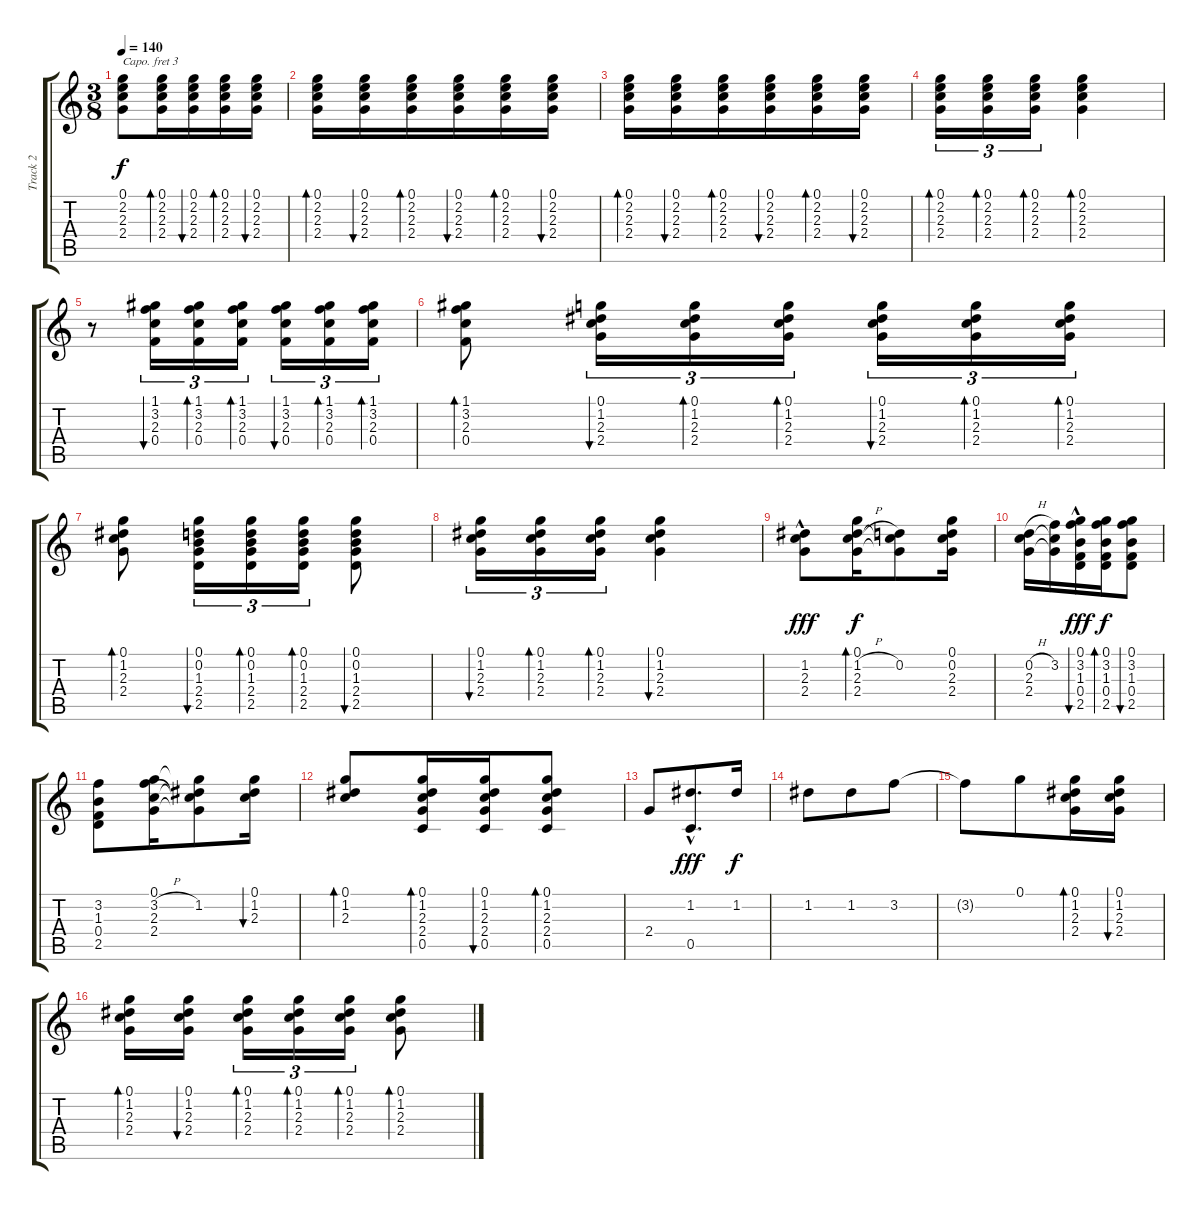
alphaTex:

\track ("Track 2" "Track 2") {instrument acousticguitarnylon}
\staff {score tabs}
\capo 3
\tuning (E4 B3 G3 D3 A2 E2) {hide}
\ts (3 8)
\tempo 140
\clef g2
\ks c
(0.1 2.2 2.3 2.4).8{dy f} (0.1 2.2 2.3 2.4).16{bd 30} (0.1 2.2 2.3 2.4).16{bu 30} (0.1 2.2 2.3 2.4).16{bd 30} (0.1 2.2 2.3 2.4).16{bu 30} |
(0.1 2.2 2.3 2.4).16{bd 30} (0.1 2.2 2.3 2.4).16{bu 30} (0.1 2.2 2.3 2.4).16{bd 30} (0.1 2.2 2.3 2.4).16{bu 30} (0.1 2.2 2.3 2.4).16{bd 30} (0.1 2.2 2.3 2.4).16{bu 30} |
(0.1 2.2 2.3 2.4).16{bd 30} (0.1 2.2 2.3 2.4).16{bu 30} (0.1 2.2 2.3 2.4).16{bd 30} (0.1 2.2 2.3 2.4).16{bu 30} (0.1 2.2 2.3 2.4).16{bd 30} (0.1 2.2 2.3 2.4).16{bu 30} |
(0.1 2.2 2.3 2.4).16{tu (3 2) bd 30} (0.1 2.2 2.3 2.4).16{tu (3 2) bd 30} (0.1 2.2 2.3 2.4).16{tu (3 2) bd 30} (0.1 2.2 2.3 2.4).4{bd 30} |
r.8 (1.1 3.2 2.3 0.4).16{tu (3 2) bu 30} (1.1 3.2 2.3 0.4).16{tu (3 2) bd 30} (1.1 3.2 2.3 0.4).16{tu (3 2) bd 30} (1.1 3.2 2.3 0.4).16{tu (3 2) bu 30} (1.1 3.2 2.3 0.4).16{tu (3 2) bd 30} (1.1 3.2 2.3 0.4).16{tu (3 2) bd 30} |
(1.1 3.2 2.3 0.4).8{bd 30} (0.1 1.2 2.3 2.4).16{tu (3 2) bu 30} (0.1 1.2 2.3 2.4).16{tu (3 2) bd 30} (0.1 1.2 2.3 2.4).16{tu (3 2) bd 30} (0.1 1.2 2.3 2.4).16{tu (3 2) bu 30} (0.1 1.2 2.3 2.4).16{tu (3 2) bd 30} (0.1 1.2 2.3 2.4).16{tu (3 2) bd 30} |
(0.1 1.2 2.3 2.4).8{bd 30} (0.1 0.2 1.3 2.4 2.5).16{tu (3 2) bu 30} (0.1 0.2 1.3 2.4 2.5).16{tu (3 2) bd 30} (0.1 0.2 1.3 2.4 2.5).16{tu (3 2) bd 30} (0.1 0.2 1.3 2.4 2.5).8{bu 30} |
(0.1 1.2 2.3 2.4).16{tu (3 2) bu 30} (0.1 1.2 2.3 2.4).16{tu (3 2) bd 30} (0.1 1.2 2.3 2.4).16{tu (3 2) bd 30} (0.1 1.2 2.3 2.4).4{bu 30} |
(1.2 2.3 2.4{hac}).8{dy fff} (0.1 1.2{h} 2.3 2.4).16{bd 30 dy f} (0.2 2.3{t} 2.4{t}).8 (0.1 0.2 2.3 2.4).16 |
(0.2{h} 2.3 2.4).16 (3.2 2.3{t} 2.4{t}).16 (0.1{hac} 3.2{hac} 1.3{hac} 0.4{hac} 2.5{hac}).16{bu 30 dy fff} (0.1 3.2 1.3 0.4 2.5).16{bd 30 dy f} (0.1 3.2 1.3 0.4 2.5).8{bu 30} |
(3.2 1.3 0.4 2.5).8 (0.1 3.2{h} 2.3 2.4).16 (0.1{t} 1.2 2.3{t} 2.4{t}).8 (0.1 1.2 2.3).16{bu 30} |
(0.1 1.2 2.3).8{bd 30} (0.1 1.2 2.3 2.4 0.5).16{bd 30} (0.1 1.2 2.3 2.4 0.5).16{bu 30} (0.1 1.2 2.3 2.4 0.5).8{bd 30} |
2.4.8 (1.2 0.5{hac}).8{d dy fff} 1.2.16{dy f} |
1.2.8 1.2.8 3.2.8 |
3.2{t}.8 0.1.8 (0.1 1.2 2.3 2.4).16{bd 30} (0.1 1.2 2.3 2.4).16{bu 30} |
(0.1 1.2 2.3 2.4).16{bd 30} (0.1 1.2 2.3 2.4).16{bu 30} (0.1 1.2 2.3 2.4).16{tu (3 2) bd 30} (0.1 1.2 2.3 2.4).16{tu (3 2) bd 30} (0.1 1.2 2.3 2.4).16{tu (3 2) bd 30} (0.1 1.2 2.3 2.4).8{bd 30}
